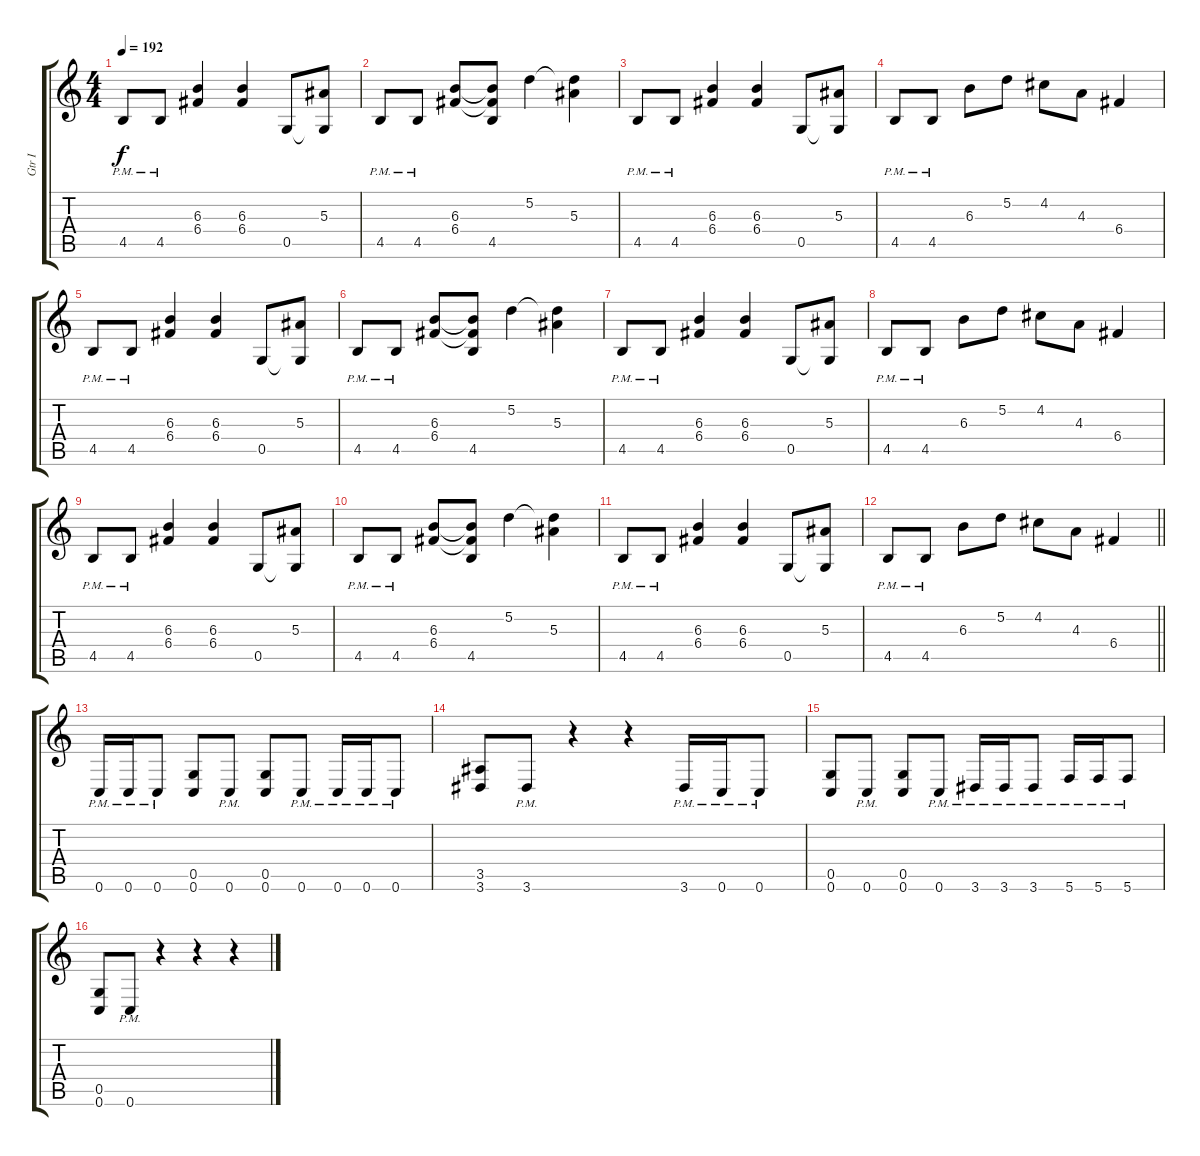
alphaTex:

\track ("Gtr I" "Gtr I") {instrument distortionguitar}
\staff {score tabs}
\tuning (D4 A3 F3 C3 G2 C2) {hide}
\ts (4 4)
\tempo 192
\clef g2
\ks c
4.5{pm}.8{dy f} 4.5{pm}.8 (6.3 6.4).4 (6.3 6.4).4 0.5.8 (5.3 0.5{t}).8 |
4.5{pm}.8 4.5{pm}.8 (6.3 6.4).8 (6.3{t} 6.4{t} 4.5).8 5.2.4 (5.2{t} 5.3).4 |
4.5{pm}.8 4.5{pm}.8 (6.3 6.4).4 (6.3 6.4).4 0.5.8 (5.3 0.5{t}).8 |
4.5{pm}.8 4.5{pm}.8 6.3.8 5.2.8 4.2.8 4.3.8 6.4.4 |
4.5{pm}.8 4.5{pm}.8 (6.3 6.4).4 (6.3 6.4).4 0.5.8 (5.3 0.5{t}).8 |
4.5{pm}.8 4.5{pm}.8 (6.3 6.4).8 (6.3{t} 6.4{t} 4.5).8 5.2.4 (5.2{t} 5.3).4 |
4.5{pm}.8 4.5{pm}.8 (6.3 6.4).4 (6.3 6.4).4 0.5.8 (5.3 0.5{t}).8 |
4.5{pm}.8 4.5{pm}.8 6.3.8 5.2.8 4.2.8 4.3.8 6.4.4 |
4.5{pm}.8 4.5{pm}.8 (6.3 6.4).4 (6.3 6.4).4 0.5.8 (5.3 0.5{t}).8 |
4.5{pm}.8 4.5{pm}.8 (6.3 6.4).8 (6.3{t} 6.4{t} 4.5).8 5.2.4 (5.2{t} 5.3).4 |
4.5{pm}.8 4.5{pm}.8 (6.3 6.4).4 (6.3 6.4).4 0.5.8 (5.3 0.5{t}).8 |
\barLineRight lightlight
4.5{pm}.8 4.5{pm}.8 6.3.8 5.2.8 4.2.8 4.3.8 6.4.4 |
0.6{pm}.16 0.6{pm}.16 0.6{pm}.8 (0.5 0.6).8 0.6{pm}.8 (0.5 0.6).8 0.6{pm}.8 0.6{pm}.16 0.6{pm}.16 0.6{pm}.8 |
(3.5 3.6).8 3.6{pm}.8 r.4 r.4 3.6{pm}.16 0.6{pm}.16 0.6{pm}.8 |
(0.5 0.6).8 0.6{pm}.8 (0.5 0.6).8 0.6{pm}.8 3.6{pm}.16 3.6{pm}.16 3.6{pm}.8 5.6{pm}.16 5.6{pm}.16 5.6{pm}.8 |
(0.5 0.6).8 0.6{pm}.8 r.4 r.4 r.4
